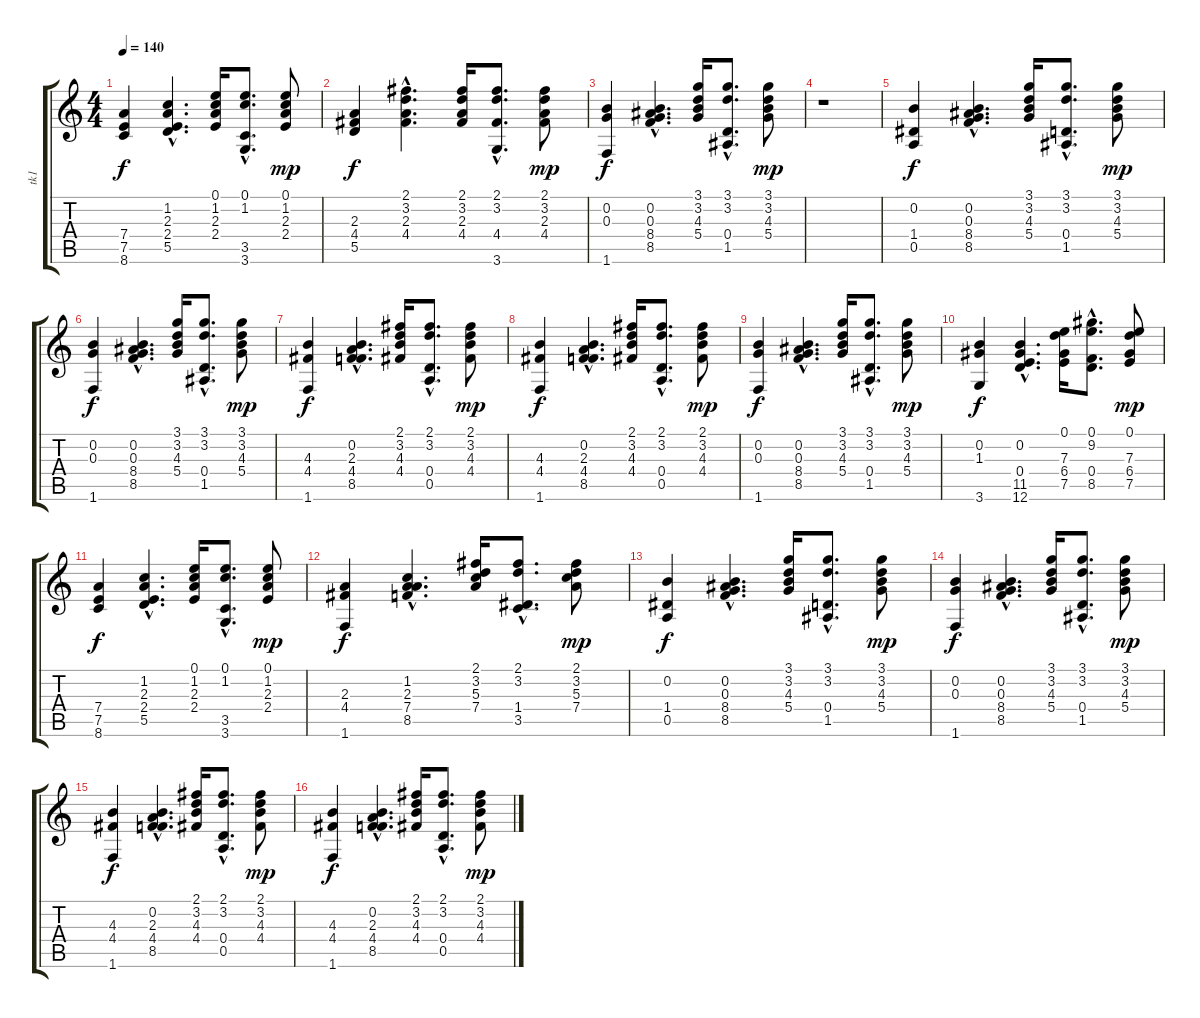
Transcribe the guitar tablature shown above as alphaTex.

\track ("tk1" "tk1") {instrument acousticguitarsteel}
\staff {score tabs}
\tuning (E4 B3 G3 D3 A2 E2) {hide}
\ts (4 4)
\tempo 140
\clef g2
\ks c
(7.4 7.5 8.6).4{dy f} (1.2{hac} 2.3{hac} 2.4{hac} 5.5{hac}).4{d} (0.1 1.2 2.3 2.4).16 (0.1{hac} 1.2{hac} 3.5{hac} 3.6{hac}).8{d} (0.1 1.2 2.3 2.4).8{dy mp} |
(2.3 4.4 5.5).4{dy f} (2.1{hac} 3.2{hac} 2.3{hac} 4.4{hac}).4{d} (2.1 3.2 2.3 4.4).16 (2.1{hac} 3.2{hac} 4.4{hac} 3.6{hac}).8{d} (2.1 3.2 2.3 4.4).8{dy mp} |
(0.2 0.3 1.6).4{dy f} (0.2{hac} 0.3{hac} 8.4{hac} 8.5{hac}).4{d} (3.1 3.2 4.3 5.4).16 (3.1{hac} 3.2{hac} 0.4{hac} 1.5{hac}).8{d} (3.1 3.2 4.3 5.4).8{dy mp} |
r.1 |
(0.2 1.4 0.5).4{dy f} (0.2{hac} 0.3{hac} 8.4{hac} 8.5{hac}).4{d} (3.1 3.2 4.3 5.4).16 (3.1{hac} 3.2{hac} 0.4{hac} 1.5{hac}).8{d} (3.1 3.2 4.3 5.4).8{dy mp} |
(0.2 0.3 1.6).4{dy f} (0.2{hac} 0.3{hac} 8.4{hac} 8.5{hac}).4{d} (3.1 3.2 4.3 5.4).16 (3.1{hac} 3.2{hac} 0.4{hac} 1.5{hac}).8{d} (3.1 3.2 4.3 5.4).8{dy mp} |
(4.3 4.4 1.6).4{dy f} (0.2{hac} 2.3{hac} 4.4{hac} 8.5{hac}).4{d} (2.1 3.2 4.3 4.4).16 (2.1{hac} 3.2{hac} 0.4{hac} 0.5{hac}).8{d} (2.1 3.2 4.3 4.4).8{dy mp} |
(4.3 4.4 1.6).4{dy f} (0.2{hac} 2.3{hac} 4.4{hac} 8.5{hac}).4{d} (2.1 3.2 4.3 4.4).16 (2.1{hac} 3.2{hac} 0.4{hac} 0.5{hac}).8{d} (2.1 3.2 4.3 4.4).8{dy mp} |
(0.2 0.3 1.6).4{dy f} (0.2{hac} 0.3{hac} 8.4{hac} 8.5{hac}).4{d} (3.1 3.2 4.3 5.4).16 (3.1{hac} 3.2{hac} 0.4{hac} 1.5{hac}).8{d} (3.1 3.2 4.3 5.4).8{dy mp} |
(0.2 1.3 3.6).4{dy f} (0.2{hac} 0.4{hac} 11.5{hac} 12.6{hac}).4{d} (0.1 7.3 6.4 7.5).16 (0.1{hac} 9.2{hac} 0.4{hac} 8.5{hac}).8{d} (0.1 7.3 6.4 7.5).8{dy mp} |
(7.4 7.5 8.6).4{dy f} (1.2{hac} 2.3{hac} 2.4{hac} 5.5{hac}).4{d} (0.1 1.2 2.3 2.4).16 (0.1{hac} 1.2{hac} 3.5{hac} 3.6{hac}).8{d} (0.1 1.2 2.3 2.4).8{dy mp} |
(2.3 4.4 1.6).4{dy f} (1.2{hac} 2.3{hac} 7.4{hac} 8.5{hac}).4{d} (2.1 3.2 5.3 7.4).16 (2.1{hac} 3.2{hac} 1.4{hac} 3.5{hac}).8{d} (2.1 3.2 5.3 7.4).8{dy mp} |
(0.2 1.4 0.5).4{dy f} (0.2{hac} 0.3{hac} 8.4{hac} 8.5{hac}).4{d} (3.1 3.2 4.3 5.4).16 (3.1{hac} 3.2{hac} 0.4{hac} 1.5{hac}).8{d} (3.1 3.2 4.3 5.4).8{dy mp} |
(0.2 0.3 1.6).4{dy f} (0.2{hac} 0.3{hac} 8.4{hac} 8.5{hac}).4{d} (3.1 3.2 4.3 5.4).16 (3.1{hac} 3.2{hac} 0.4{hac} 1.5{hac}).8{d} (3.1 3.2 4.3 5.4).8{dy mp} |
(4.3 4.4 1.6).4{dy f} (0.2{hac} 2.3{hac} 4.4{hac} 8.5{hac}).4{d} (2.1 3.2 4.3 4.4).16 (2.1{hac} 3.2{hac} 0.4{hac} 0.5{hac}).8{d} (2.1 3.2 4.3 4.4).8{dy mp} |
(4.3 4.4 1.6).4{dy f} (0.2{hac} 2.3{hac} 4.4{hac} 8.5{hac}).4{d} (2.1 3.2 4.3 4.4).16 (2.1{hac} 3.2{hac} 0.4{hac} 0.5{hac}).8{d} (2.1 3.2 4.3 4.4).8{dy mp}
